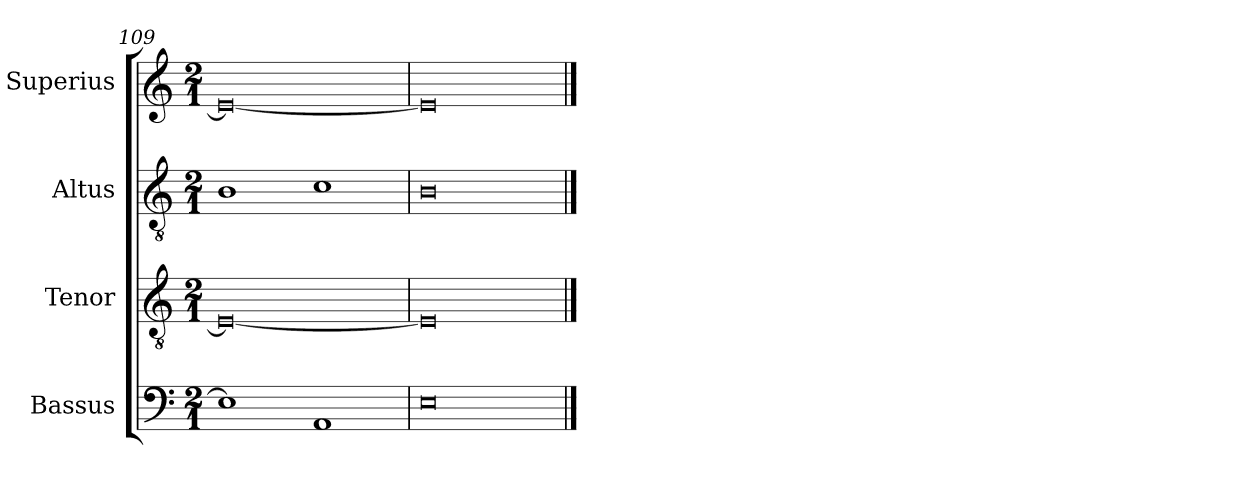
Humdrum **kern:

**kern	**kern	**kern	**kern
*part4	*part3	*part2	*part1
*staff4	*staff3	*staff2	*staff1
*I"Bassus	*I"Tenor	*I"Altus	*I"Superius
*I'B	*I'T	*I'A	*I'S
*clefF4	*clefGv2	*clefGv2	*clefG2
*k[]	*k[]	*k[]	*k[]
*M2/1	*M2/1	*M2/1	*M2/1
=109	=109	=109	=109
1E]	0E_	1B	0e_
1AA	.	1c	.
=110	=110	=110	=110
0E	0E]	0B	0e]
==	==	==	==
*-	*-	*-	*-
